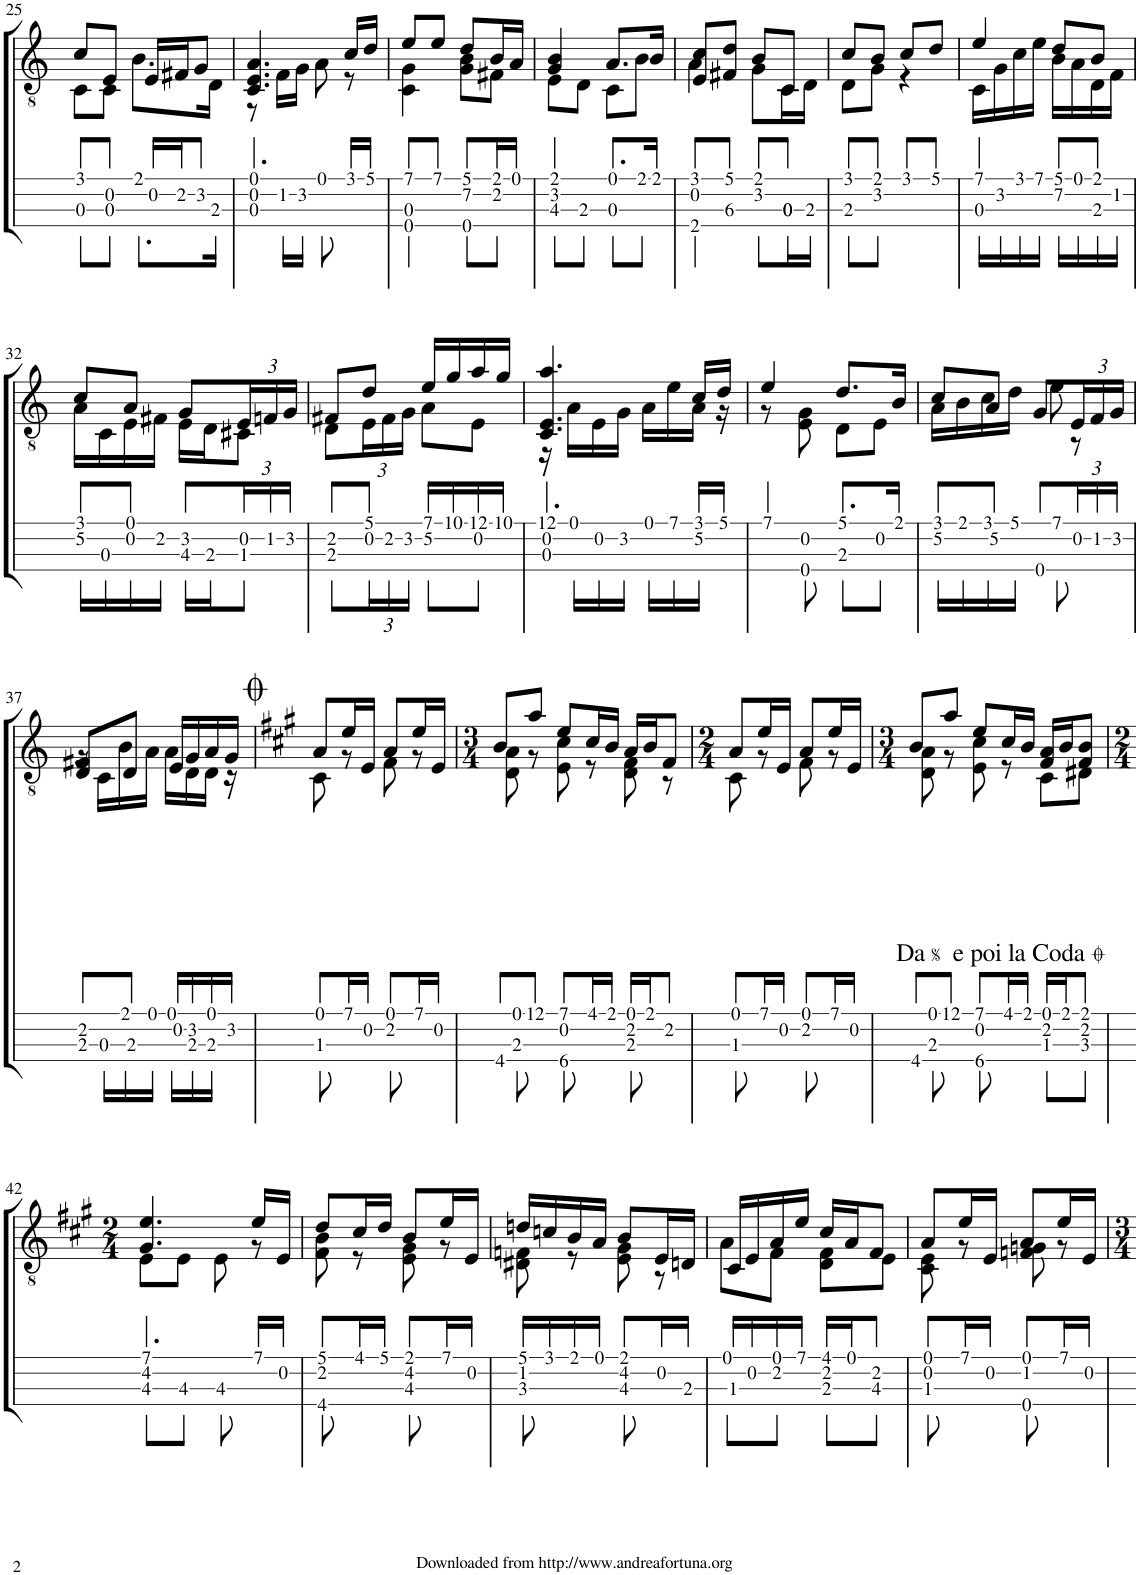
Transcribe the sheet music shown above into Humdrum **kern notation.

**kern	**kern
*part1	*part1
*staff2	*staff1
*I"Ukulele	*
!!LO:PB:g=z
*	*clefGv2
*k[]	*k[]
*M2/4	*M2/4
=25	=25
*^	*^
8c/L	8C\L	8c/L	8C\L
8E/J	8C\J	8E/J	8C\J
16E/LL	8.B\L	16E/LL	8.B\L
16F#/J	.	16F#X/J	.
8G/J	.	8G/J	.
.	16D\Jk	.	16D\Jk
=26	=26	=26	=26
4.C/ 4.E/ 4.A/	8r	4.C/ 4.E/ 4.A/	8r
.	16F\LL	.	16F\LL
.	16G\JJ	.	16G\JJ
.	8A\	.	8A\
16c/LL	8r	16c/LL	8r
16d/JJ	.	16d/JJ	.
=27	=27	=27	=27
8e/L	4G\ 4C\	8e/L	4C\ 4G\
8e/J	.	8e/J	.
8d/L	8G\ 8B\L	8d/L	8G\ 8B\L
16B/L	8F#\J	16B/L	8F#X\J
16A/JJ	.	16A/JJ	.
=28	=28	=28	=28
4G/ 4B/	8E\L	4G/ 4B/	8E\L
.	8D\J	.	8D\J
8.A/L	8C\L	8.A/L	8C\L
.	8B\J	.	8B\J
16B/Jk	.	16B/Jk	.
=29	=29	=29	=29
8E/ 8c/L	4A\	8E/ 8c/L	4A\
8F#/ 8d/J	.	8F#X/ 8d/J	.
8B/L	8G\L	8B/L	8G\L
8C/J	16C\L	8C/J	16C\L
.	16D\JJ	.	16D\JJ
=30	=30	=30	=30
8c/L	8D\L	8c/L	8D\L
8B/J	8G\J	8B/J	8G\J
8c/L	4r	8c/L	4r
8d/J	.	8d/J	.
=31	=31	=31	=31
4e/	16C\LL	4e/	16C\LL
.	16G\	.	16G\
.	16c\	.	16c\
.	16e\JJ	.	16e\JJ
8d/L	16B\LL	8d/L	16B\LL
.	16A\	.	16A\
8B/J	16D\	8B/J	16D\
.	16F\JJ	.	16F\JJ
!!LO:LB:g=z	!!
=32	=32	=32	=32
8c/L	16A\LL	8c/L	16A\LL
.	16C\	.	16C\
8A/J	16E\	8A/J	16E\
.	16F#\JJ	.	16F#X\JJ
8G/L	16E\LL	8G/L	16E\LL
.	16D\J	.	16D\J
*Xbrackettup	*	*Xbrackettup	*
24E/L	8C#\J	24E/L	8C#X\J
24F/	.	24Fn/	.
24G/JJ	.	24G/JJ	.
=33	=33	=33	=33
8F#/L	8D\L	8F#X/L	8D\L
8d/J	24E\L	8d/J	24E\L
.	24F#\	.	24F#\
.	24G\JJ	.	24G\JJ
16e/LL	8A\L	16e/LL	8A\L
16g/	.	16g/	.
16a/	8E\J	16a/	8E\J
16g/JJ	.	16g/JJ	.
=34	=34	=34	=34
4.C/ 4.E/ 4.a/	16r	4.C/ 4.E/ 4.a/	16r
.	16A\LL	.	16A\LL
.	16E\	.	16E\
.	16G\JJ	.	16G\JJ
.	16A\LL	.	16A\LL
.	16e\	.	16e\
16c/LL	16A\JJ	16c/LL	16A\JJ
16d/JJ	16r	16d/JJ	16r
=35	=35	=35	=35
4e/	8r	4e/	8r
.	8G\ 8E\	.	8E\ 8G\
8.d/L	8D\L	8.d/L	8D\L
.	8E\J	.	8E\J
16B/Jk	.	16B/Jk	.
=36	=36	=36	=36
8c/L	16A\LL	8c/L	16A\LL
.	16B\	.	16B\
8A/J	16c\	8A/J	16c\
.	16d\JJ	.	16d\JJ
8G/L	8e\	8G/L	8e\
24E/L	8r	24E/L	8r
24F/	.	24F/	.
24G/JJ	.	24G/JJ	.
!!LO:LB:g=z	!!
=37	=37	=37	=37
!	!	!LO:TX:b:t=Da	!
!	!	!LO:TX:b:t=e poi la Coda	!
8D/ 8F#/L	16r	8D/ 8F#X/L	16r
.	16C\LL	.	16C\LL
8D/J	16B\	8D/J	16B\
.	16A\JJ	.	16A\JJ
16E/LL	16A\LL	16E/LL	16A\LL
16G/	16D\	16G/	16D\
16A/	16D\JJ	16A/	16D\JJ
16G/JJ	16r	16G/JJ	16r
=38	=38	=38	=38
*k[f#c#g#]	*	*k[f#c#g#]	*
8A/L	8C#\	8A/L	8C#\
16e/L	8r	16e/L	8r
16E/JJ	.	16E/JJ	.
8A/L	8F#\	8A/L	8F#\
16e/L	8r	16e/L	8r
16E/JJ	.	16E/JJ	.
=39	=39	=39	=39
*M3/4	*	*M3/4	*
8B/L	8D\ 8A\	8B/L	8D\ 8A\
8a/J	8r	8a/J	8r
8e/L	8c#\ 8E\	8e/L	8E\ 8c#\
16c#/L	8r	16c#/L	8r
16B/JJ	.	16B/JJ	.
16A/LL	8D\ 8F#\	16A/LL	8D\ 8F#\
16B/J	.	16B/J	.
8F#/J	8r	8F#/J	8r
=40	=40	=40	=40
*M2/4	*	*M2/4	*
8A/L	8C#\	8A/L	8C#\
16e/L	8r	16e/L	8r
16E/JJ	.	16E/JJ	.
8A/L	8F#\	8A/L	8F#\
16e/L	8r	16e/L	8r
16E/JJ	.	16E/JJ	.
=41	=41	=41	=41
*M3/4	*	*M3/4	*
8B/L	8D\ 8A\	8B/L	8D\ 8A\
8a/J	8r	8a/J	8r
8e/L	8c#\ 8E\	8e/L	8E\ 8c#\
16c#/L	8r	16c#/L	8r
16B/JJ	.	16B/JJ	.
16F#/ 16A/LL	8C#\L	16F#/ 16A/LL	8C#\L
16B/J	.	16B/J	.
8F#/ 8B/J	8D#X\J	8F#/ 8B/J	8D#X\J
!!LO:LB:g=z	!!
=42	=42	=42	=42
*M2/4	*	*M2/4	*
4.G#/ 4.e/	8E\L	4.G#/ 4.e/	8E\L
.	8E\J	.	8E\J
.	8E\	.	8E\
16e/LL	8r	16e/LL	8r
16E/JJ	.	16E/JJ	.
=43	=43	=43	=43
8d/L	8B\ 8F#\	8d/L	8F#\ 8B\
16c#/L	8r	16c#/L	8r
16d/JJ	.	16d/JJ	.
8B/L	8E\ 8G#\	8B/L	8E\ 8G#\
16e/L	8r	16e/L	8r
16E/JJ	.	16E/JJ	.
=44	=44	=44	=44
16dn/LL	8D#X\ 8Fn\	16dn/LL	8D#X\ 8Fn\
16cn/	.	16cn/	.
16B/	8r	16B/	8r
16A/JJ	.	16A/JJ	.
8B/L	8E\ 8G#\	8B/L	8E\ 8G#\
16E/L	8r	16E/L	8r
16Dn/JJ	.	16Dn/JJ	.
=45	=45	=45	=45
16C#/LL	8A\L	16C#/LL	8A\L
16E/	.	16E/	.
16A/	8F#\J	16A/	8F#\J
16e/JJ	.	16e/JJ	.
16c#/LL	8D\ 8F#\L	16c#/LL	8D\ 8F#\L
16A/J	.	16A/J	.
8F#/J	8E\J	8F#/J	8E\J
=46	=46	=46	=46
8A/L	8C#\ 8E\	8A/L	8C#\ 8E\
16e/L	8r	16e/L	8r
16E/JJ	.	16E/JJ	.
8A/L	8G\ 8F\	8A/L	8Fn\ 8Gn\
16e/L	8r	16e/L	8r
16E/JJ	.	16E/JJ	.
*v	*v	*	*
*	*v	*v
=	=
*-	*-
